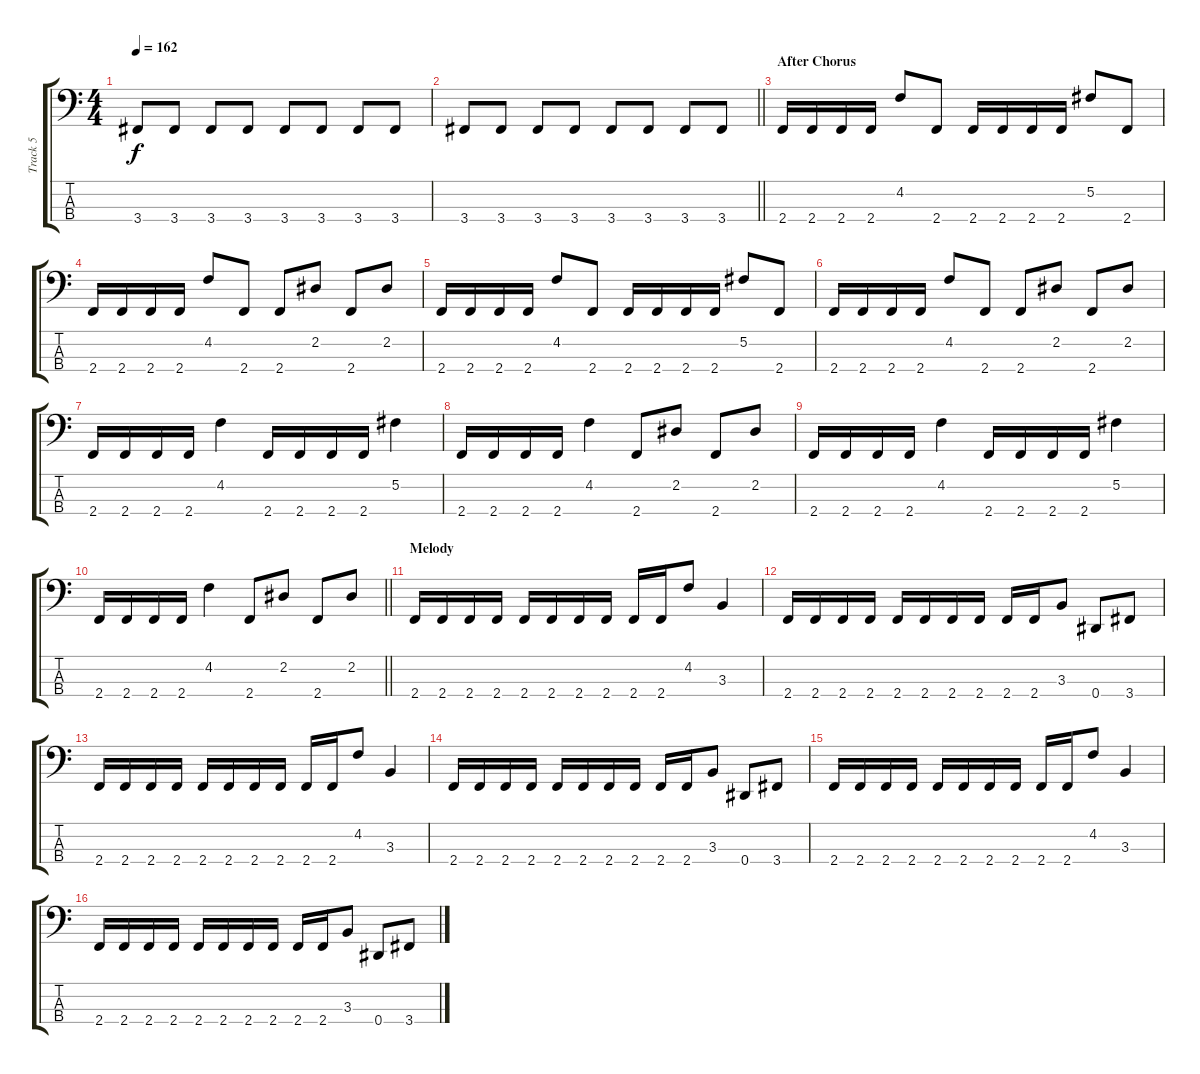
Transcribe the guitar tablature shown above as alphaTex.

\track ("Track 5" "Track 5") {instrument electricbassfinger}
\staff {score tabs}
\tuning (Gb2 Db2 Ab1 Eb1) {hide}
\ts (4 4)
\tempo 162
\clef f4
\ks c
3.4.8{dy f} 3.4.8 3.4.8 3.4.8 3.4.8 3.4.8 3.4.8 3.4.8 |
\barLineRight lightlight
3.4.8 3.4.8 3.4.8 3.4.8 3.4.8 3.4.8 3.4.8 3.4.8 |
\section ("" "After Chorus")
2.4.16 2.4.16 2.4.16 2.4.16 4.2.8 2.4.8 2.4.16 2.4.16 2.4.16 2.4.16 5.2.8 2.4.8 |
2.4.16 2.4.16 2.4.16 2.4.16 4.2.8 2.4.8 2.4.8 2.2.8 2.4.8 2.2.8 |
2.4.16 2.4.16 2.4.16 2.4.16 4.2.8 2.4.8 2.4.16 2.4.16 2.4.16 2.4.16 5.2.8 2.4.8 |
2.4.16 2.4.16 2.4.16 2.4.16 4.2.8 2.4.8 2.4.8 2.2.8 2.4.8 2.2.8 |
2.4.16 2.4.16 2.4.16 2.4.16 4.2.4 2.4.16 2.4.16 2.4.16 2.4.16 5.2.4 |
2.4.16 2.4.16 2.4.16 2.4.16 4.2.4 2.4.8 2.2.8 2.4.8 2.2.8 |
2.4.16 2.4.16 2.4.16 2.4.16 4.2.4 2.4.16 2.4.16 2.4.16 2.4.16 5.2.4 |
\barLineRight lightlight
2.4.16 2.4.16 2.4.16 2.4.16 4.2.4 2.4.8 2.2.8 2.4.8 2.2.8 |
\section ("" "Melody")
2.4.16 2.4.16 2.4.16 2.4.16 2.4.16 2.4.16 2.4.16 2.4.16 2.4.16 2.4.16 4.2.8 3.3.4 |
2.4.16 2.4.16 2.4.16 2.4.16 2.4.16 2.4.16 2.4.16 2.4.16 2.4.16 2.4.16 3.3.8 0.4.8 3.4.8 |
2.4.16 2.4.16 2.4.16 2.4.16 2.4.16 2.4.16 2.4.16 2.4.16 2.4.16 2.4.16 4.2.8 3.3.4 |
2.4.16 2.4.16 2.4.16 2.4.16 2.4.16 2.4.16 2.4.16 2.4.16 2.4.16 2.4.16 3.3.8 0.4.8 3.4.8 |
2.4.16 2.4.16 2.4.16 2.4.16 2.4.16 2.4.16 2.4.16 2.4.16 2.4.16 2.4.16 4.2.8 3.3.4 |
2.4.16 2.4.16 2.4.16 2.4.16 2.4.16 2.4.16 2.4.16 2.4.16 2.4.16 2.4.16 3.3.8 0.4.8 3.4.8
